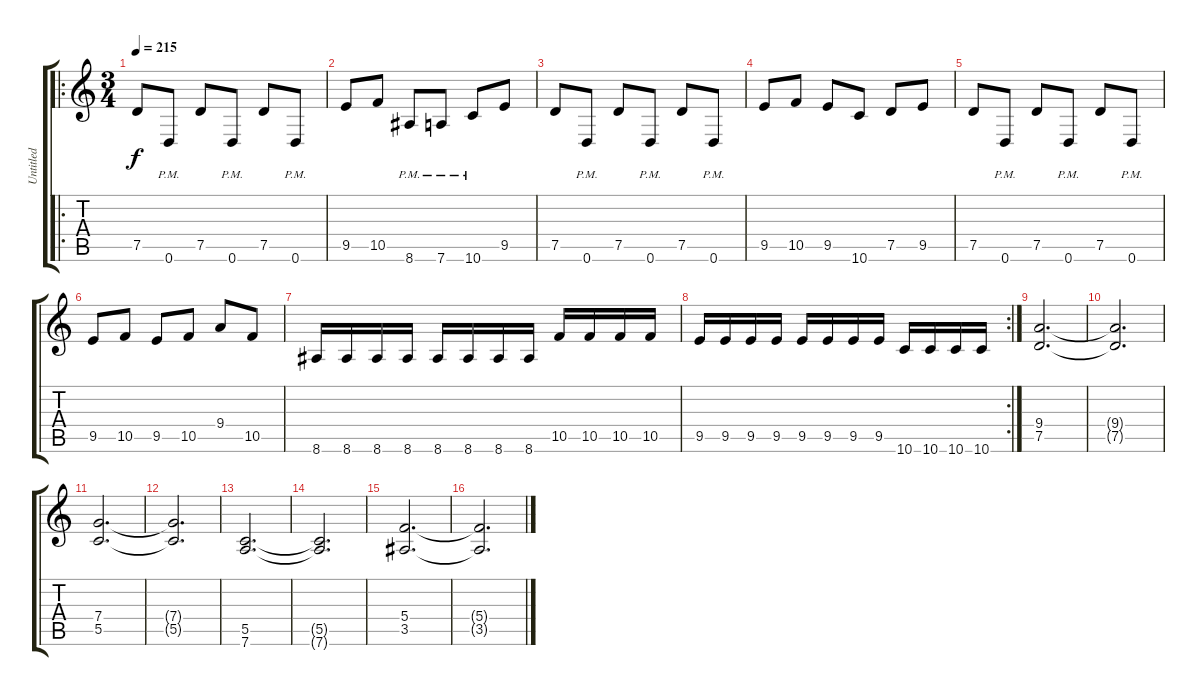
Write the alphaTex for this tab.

\track ("Untitled" "Untitled") {instrument distortionguitar}
\staff {score tabs}
\tuning (D4 A3 F3 C3 G2 D2) {hide}
\ro
\ts (3 4)
\tempo 215
\clef g2
\ks c
7.5.8{dy f} 0.6{pm}.8 7.5.8 0.6{pm}.8 7.5.8 0.6{pm}.8 |
9.5.8 10.5.8 8.6{pm}.8 7.6{pm}.8 10.6{pm}.8 9.5.8 |
7.5.8 0.6{pm}.8 7.5.8 0.6{pm}.8 7.5.8 0.6{pm}.8 |
9.5.8 10.5.8 9.5.8 10.6.8 7.5.8 9.5.8 |
7.5.8 0.6{pm}.8 7.5.8 0.6{pm}.8 7.5.8 0.6{pm}.8 |
9.5.8 10.5.8 9.5.8 10.5.8 9.4.8 10.5.8 |
8.6.16 8.6.16 8.6.16 8.6.16 8.6.16 8.6.16 8.6.16 8.6.16 10.5.16 10.5.16 10.5.16 10.5.16 |
\rc 2
9.5.16 9.5.16 9.5.16 9.5.16 9.5.16 9.5.16 9.5.16 9.5.16 10.6.16 10.6.16 10.6.16 10.6.16 |
(9.4 7.5).2{d} |
(9.4{t} 7.5{t}).2{d} |
(7.4 5.5).2{d} |
(7.4{t} 5.5{t}).2{d} |
(5.5 7.6).2{d} |
(5.5{t} 7.6{t}).2{d} |
(5.4 3.5).2{d} |
(5.4{t} 3.5{t}).2{d}
